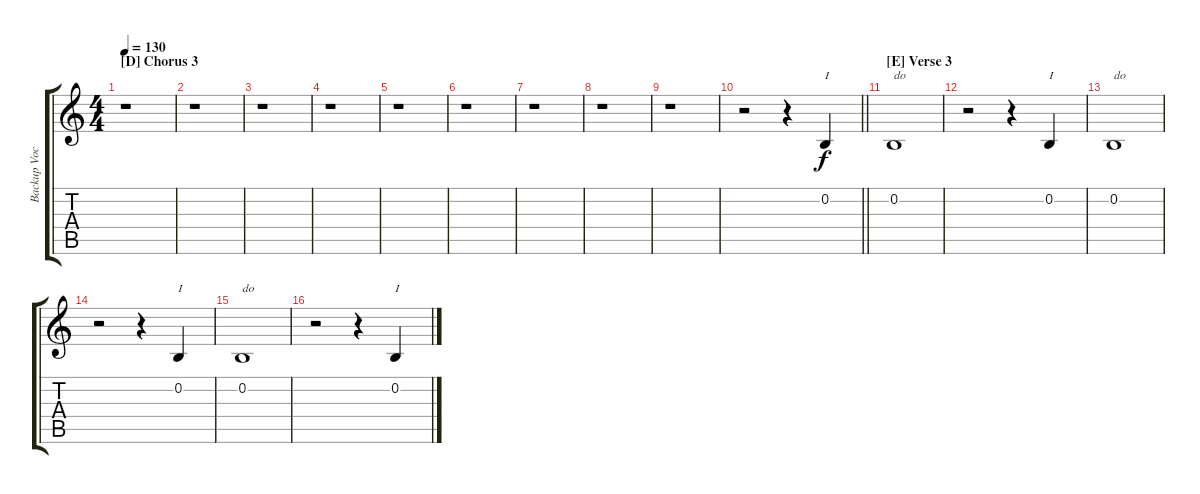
\track ("Backup Vocals (Right)" "Backup Voc") {instrument cello}
\staff {score tabs}
\tuning (E4 B3 G3 D3 A2 E2) {hide}
\ts (4 4)
\section ("" "[D] Chorus 3")
\tempo 130
\clef g2
\ks c
r.1{dy f} |
r.1 |
r.1 |
r.1 |
r.1 |
r.1 |
r.1 |
r.1 |
r.1 |
\barLineRight lightlight
r.2 r.4 0.2.4{txt "I"} |
\section ("" "[E] Verse 3")
0.2.1{txt "do"} |
r.2 r.4 0.2.4{txt "I"} |
0.2.1{txt "do"} |
r.2 r.4 0.2.4{txt "I"} |
0.2.1{txt "do"} |
r.2 r.4 0.2.4{txt "I"}
